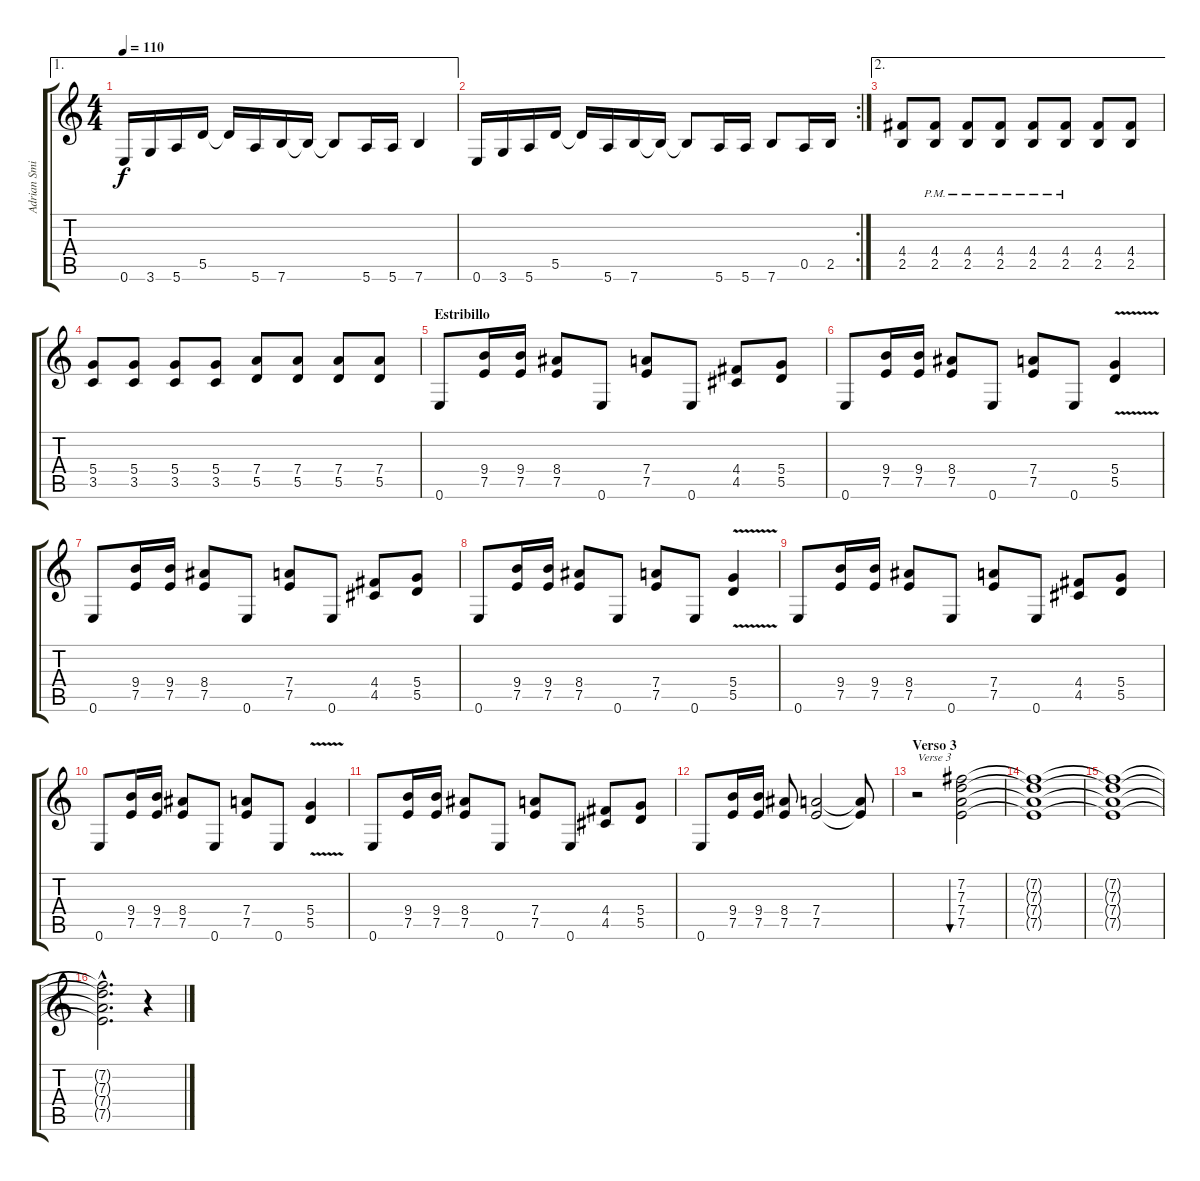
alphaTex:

\track ("Adrian Smith" "Adrian Smi") {instrument distortionguitar}
\staff {score tabs}
\tuning (E4 B3 G3 D3 A2 E2) {hide}
\ae 1
\ts (4 4)
\tempo 110
\clef g2
\ks c
0.6.16{dy f} 3.6.16 5.6.16 5.5.16 5.5{t}.16 5.6.16 7.6.16 7.6{t}.16 7.6{t}.8 5.6.16 5.6.16 7.6.4 |
\rc 2
0.6.16 3.6.16 5.6.16 5.5.16 5.5{t}.16 5.6.16 7.6.16 7.6{t}.16 7.6{t}.8 5.6.16 5.6.16 7.6.8 0.5.16 2.5.16 |
\ae 2
(4.4 2.5).8 (4.4{pm} 2.5{pm}).8 (4.4{pm} 2.5{pm}).8 (4.4{pm} 2.5).8 (4.4{pm} 2.5).8 (4.4{pm} 2.5).8 (4.4 2.5).8 (4.4 2.5).8 |
(5.4 3.5).8 (5.4 3.5).8 (5.4 3.5).8 (5.4 3.5).8 (7.4 5.5).8 (7.4 5.5).8 (7.4 5.5).8 (7.4 5.5).8 |
\section ("" "Estribillo")
0.6.8 (9.4 7.5).16 (9.4 7.5).16 (8.4 7.5).8 0.6.8 (7.4 7.5).8 0.6.8 (4.4 4.5).8 (5.4 5.5).8 |
0.6.8 (9.4 7.5).16 (9.4 7.5).16 (8.4 7.5).8 0.6.8 (7.4 7.5).8 0.6.8 (5.4{v} 5.5{v}).4 |
0.6.8 (9.4 7.5).16 (9.4 7.5).16 (8.4 7.5).8 0.6.8 (7.4 7.5).8 0.6.8 (4.4 4.5).8 (5.4 5.5).8 |
0.6.8 (9.4 7.5).16 (9.4 7.5).16 (8.4 7.5).8 0.6.8 (7.4 7.5).8 0.6.8 (5.4{v} 5.5{v}).4 |
0.6.8 (9.4 7.5).16 (9.4 7.5).16 (8.4 7.5).8 0.6.8 (7.4 7.5).8 0.6.8 (4.4 4.5).8 (5.4 5.5).8 |
0.6.8 (9.4 7.5).16 (9.4 7.5).16 (8.4 7.5).8 0.6.8 (7.4 7.5).8 0.6.8 (5.4{v} 5.5{v}).4 |
0.6.8 (9.4 7.5).16 (9.4 7.5).16 (8.4 7.5).8 0.6.8 (7.4 7.5).8 0.6.8 (4.4 4.5).8 (5.4 5.5).8 |
0.6.8 (9.4 7.5).16 (9.4 7.5).16 (8.4 7.5).8 (7.4 7.5).2 (7.4{t} 7.5{t}).8 |
\section ("" "Verso 3")
r.2{txt "Verse 3" instrument electricguitarjazz} (7.2 7.3 7.4 7.5).2{bu 120} |
(7.2{t} 7.3{t} 7.4{t} 7.5{t}).1 |
(7.2{t} 7.3{t} 7.4{t} 7.5{t}).1 |
(7.2{hac t} 7.3{hac t} 7.4{hac t} 7.5{hac t}).2{d} r.4
